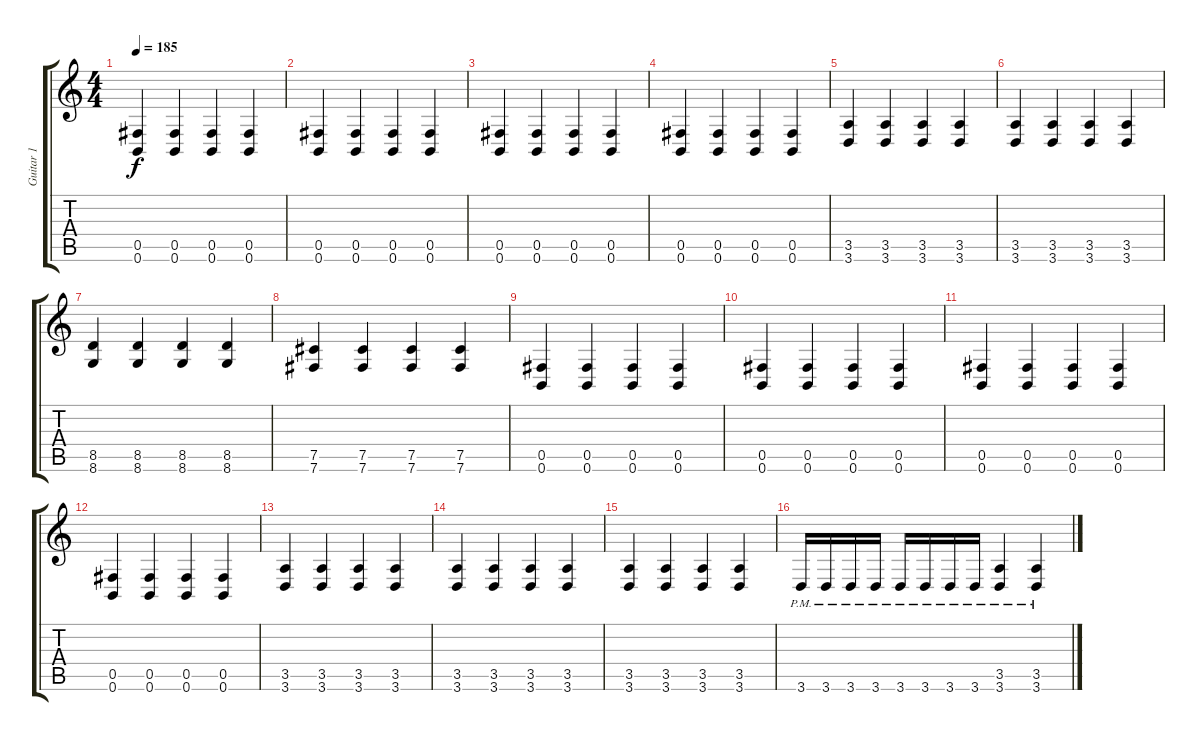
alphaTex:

\track ("Guitar 1" "Guitar 1") {instrument distortionguitar}
\staff {score tabs}
\tuning (Db4 Ab3 E3 B2 Gb2 B1) {hide}
\ts (4 4)
\tempo 185
\clef g2
\ks c
(0.5 0.6).4{dy f} (0.5 0.6).4 (0.5 0.6).4 (0.5 0.6).4 |
(0.5 0.6).4 (0.5 0.6).4 (0.5 0.6).4 (0.5 0.6).4 |
(0.5 0.6).4 (0.5 0.6).4 (0.5 0.6).4 (0.5 0.6).4 |
(0.5 0.6).4 (0.5 0.6).4 (0.5 0.6).4 (0.5 0.6).4 |
(3.5 3.6).4 (3.5 3.6).4 (3.5 3.6).4 (3.5 3.6).4 |
(3.5 3.6).4 (3.5 3.6).4 (3.5 3.6).4 (3.5 3.6).4 |
(8.5 8.6).4 (8.5 8.6).4 (8.5 8.6).4 (8.5 8.6).4 |
(7.5 7.6).4 (7.5 7.6).4 (7.5 7.6).4 (7.5 7.6).4 |
(0.5 0.6).4 (0.5 0.6).4 (0.5 0.6).4 (0.5 0.6).4 |
(0.5 0.6).4 (0.5 0.6).4 (0.5 0.6).4 (0.5 0.6).4 |
(0.5 0.6).4 (0.5 0.6).4 (0.5 0.6).4 (0.5 0.6).4 |
(0.5 0.6).4 (0.5 0.6).4 (0.5 0.6).4 (0.5 0.6).4 |
(3.5 3.6).4 (3.5 3.6).4 (3.5 3.6).4 (3.5 3.6).4 |
(3.5 3.6).4 (3.5 3.6).4 (3.5 3.6).4 (3.5 3.6).4 |
(3.5 3.6).4 (3.5 3.6).4 (3.5 3.6).4 (3.5 3.6).4 |
3.6{pm}.16 3.6{pm}.16 3.6{pm}.16 3.6{pm}.16 3.6{pm}.16 3.6{pm}.16 3.6{pm}.16 3.6{pm}.16 (3.5{pm} 3.6{pm}).4 (3.5{pm} 3.6{pm}).4
